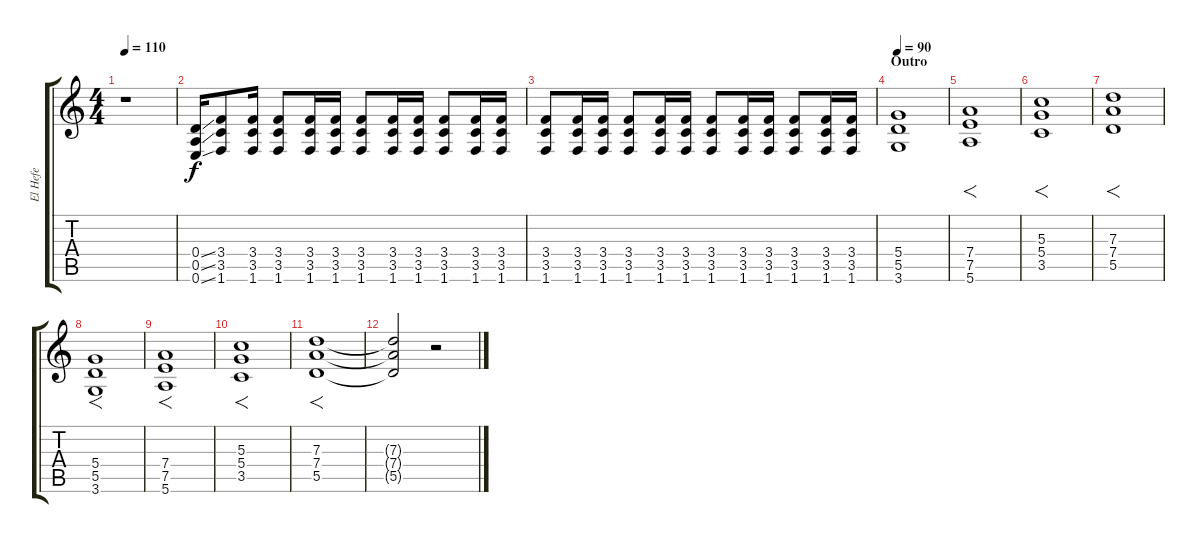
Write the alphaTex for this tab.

\track ("El Hefe" "El Hefe") {instrument overdrivenguitar}
\staff {score tabs}
\tuning (E4 B3 G3 D3 A2 E2) {hide}
\ts (4 4)
\tempo 110
\clef g2
\ks c
r.1{dy f} |
(0.4{ss} 0.5{ss} 0.6{ss}).16 (3.4 3.5 1.6).8 (3.4 3.5 1.6).16 (3.4 3.5 1.6).8 (3.4 3.5 1.6).16 (3.4 3.5 1.6).16 (3.4 3.5 1.6).8 (3.4 3.5 1.6).16 (3.4 3.5 1.6).16 (3.4 3.5 1.6).8 (3.4 3.5 1.6).16 (3.4 3.5 1.6).16 |
(3.4 3.5 1.6).8 (3.4 3.5 1.6).16 (3.4 3.5 1.6).16 (3.4 3.5 1.6).8 (3.4 3.5 1.6).16 (3.4 3.5 1.6).16 (3.4 3.5 1.6).8 (3.4 3.5 1.6).16 (3.4 3.5 1.6).16 (3.4 3.5 1.6).8 (3.4 3.5 1.6).16 (3.4 3.5 1.6).16 |
\section ("" "Outro")
\tempo 90
(5.4 5.5 3.6).1{volume 10} |
(7.4 7.5 5.6).1{f} |
(5.3 5.4 3.5).1{f} |
(7.3 7.4 5.5).1{f} |
(5.4 5.5 3.6).1{f volume 10} |
(7.4 7.5 5.6).1{f} |
(5.3 5.4 3.5).1{f} |
(7.3 7.4 5.5).1{f} |
(7.3{t} 7.4{t} 5.5{t}).2{volume 11} r.2
